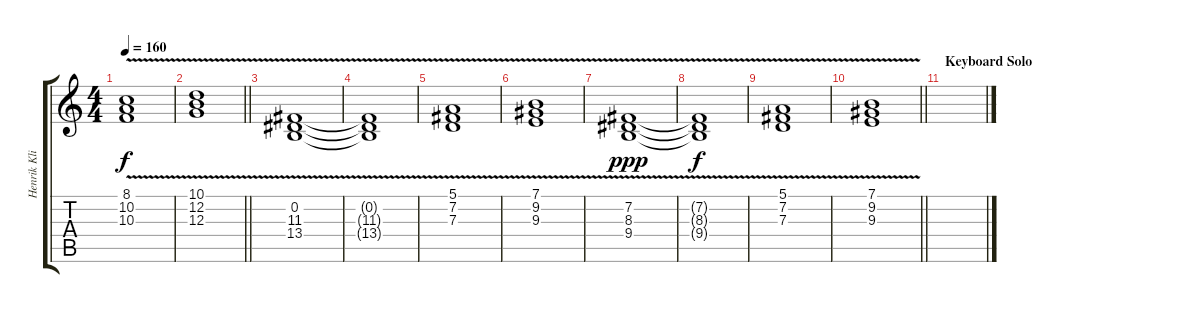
\track ("Henrik Klingenberg" "Henrik Kli") {instrument pad3polysynth}
\staff {score tabs}
\tuning (E4 B3 G3 D3 A2 E2) {hide}
\ts (4 4)
\tempo 160
\clef g2
\ks c
(8.1{v} 10.2{v} 10.3{v}).1{dy f} |
\barLineRight lightlight
(10.1{v} 12.2{v} 12.3{v}).1 |
(0.2 11.3{v} 13.4).1{volume 10 instrument synthbrass1} |
(0.2{t} 11.3{t} 13.4{t}).1 |
(5.1{v} 7.2{v} 7.3{v}).1 |
(7.1 9.2{v} 9.3{v}).1 |
(7.2{v} 8.3 9.4{v}).1{dy ppp} |
(7.2{t} 8.3{t} 9.4{t}).1{dy f} |
(5.1{v} 7.2{v} 7.3{v}).1 |
\barLineRight lightlight
(7.1 9.2{v} 9.3{v}).1 |
\section ("" "Keyboard Solo")
